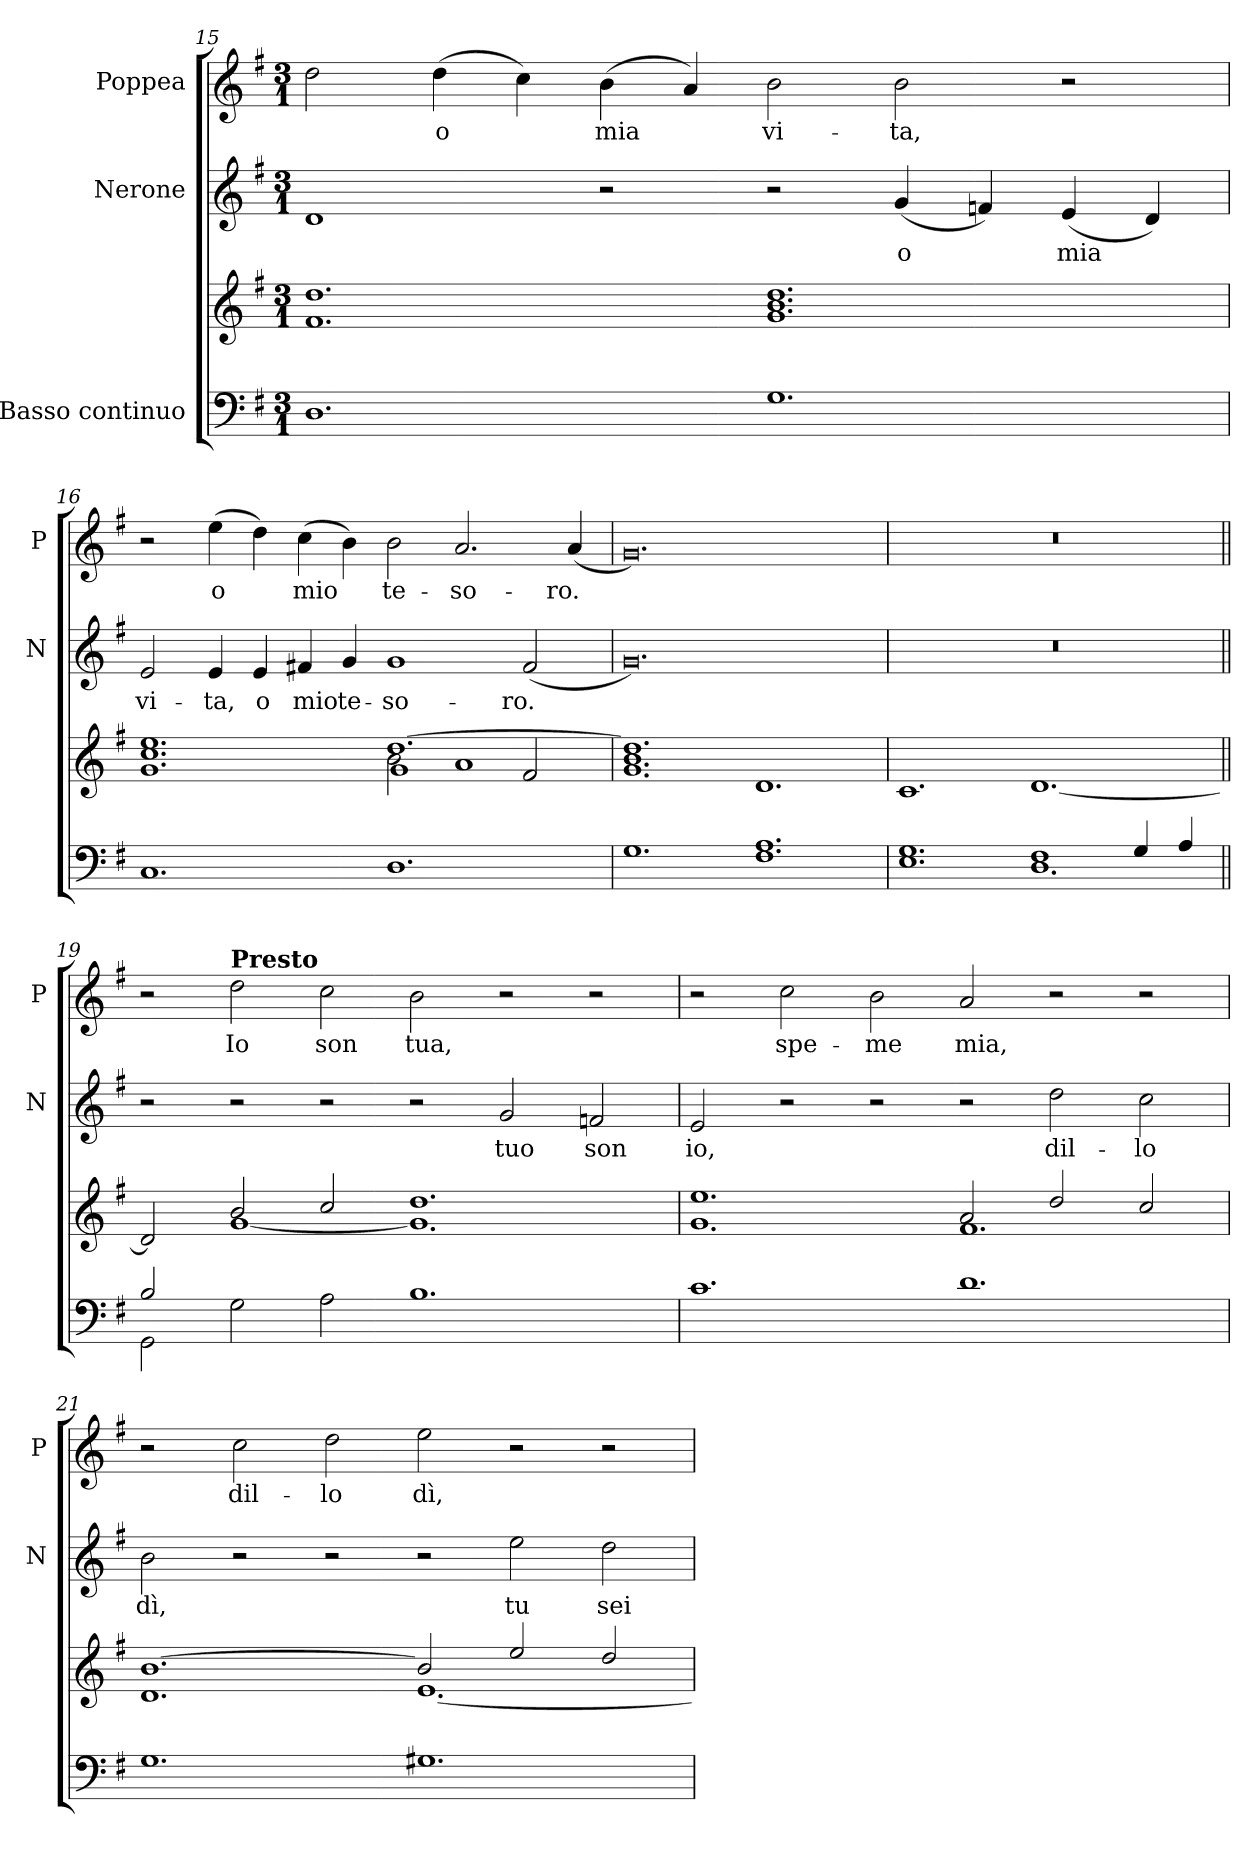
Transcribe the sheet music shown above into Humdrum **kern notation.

**kern	**kern	**kern	**text	**kern	**text
*part3	*part3	*part2	*part2	*part1	*part1
*staff4	*staff3	*staff2	*staff2	*staff1	*staff1
*I"Basso  continuo	*	*I"Nerone	*	*I"Poppea	*
*	*	*I'N	*	*I'P	*
*clefF4	*clefG2	*clefG2	*	*clefG2	*
*k[f#]	*k[f#]	*k[f#]	*	*k[f#]	*
*M3/1	*M3/1	*M3/1	*	*M3/1	*
=15	=15	=15	=15	=15	=15
1.D	1.f# 1.dd	1d	.	2dd\	.
!	!	!	!	!	!LO:LY:b
.	.	.	.	(>4dd\	o
.	.	.	.	4cc\)	.
!	!	!	!	!	!LO:LY:b
.	.	2r	.	(>4b\	mia
.	.	.	.	4a/)	.
!	!	!	!	!	!LO:LY:b
1.G	1.g 1.b 1.dd	2r	.	2b\	vi-
!	!	!	!LO:LY:b	!	!LO:LY:b
.	.	(<4g/	o	2b\	-ta,
.	.	4fn/)	.	.	.
!	!	!	!LO:LY:b	!	!
.	.	(<4e/	mia	2r	.
.	.	4d/)	.	.	.
=16	=16	=16	=16	=16	=16
*	*^	*	*	*	*
*	*	*^	*	*	*	*
!	!	!	!	!	!LO:LY:b	!	!
1.C	1.ee	1.cc	1.g	2e/	vi-	2r	.
!	!	!	!	!	!LO:LY:b	!	!LO:LY:b
.	.	.	.	4e/	-ta,	(>4ee\	o
!	!	!	!	!	!LO:LY:b	!	!
.	.	.	.	4e/	o	4dd\)	.
!	!	!	!	!	!LO:LY:b	!	!LO:LY:b
.	.	.	.	4f#X/	mio	(>4cc\	mio
!	!	!	!	!	!LO:LY:b	!	!
.	.	.	.	4g/	te-	4b\)	.
!	!	!	!	!	!LO:LY:b	!	!LO:LY:b
1.D	[1.dd	2b\	1g	1g	-so-	2b\	te-
!	!	!	!	!	!	!	!LO:LY:b
.	.	1a	.	.	.	2.a/	-so-
!	!	!	!	!	!LO:LY:b	!	!
.	.	.	2f#/	(<2f#/	-ro.	.	.
!	!	!	!	!	!	!	!LO:LY:b
.	.	.	.	.	.	(<4a/	-ro.
*	*	*v	*v	*	*	*	*
!!LO:LB:g=z
=17	=17	=17	=17	=17	=17	=17
1.G	1.dd]	1.g 1.b	0.g)	.	0.g)	.
1.F# 1.A	1.d	1.rffyy	.	.	.	.
*	*v	*v	*	*	*	*
=18	=18	=18	=18	=18	=18
*^	*	*	*	*	*
1.E 1.G	1.ryy	1.c	0.r	.	0.r	.
1F#	1.D	[1.d	.	.	.	.
4G/	.	.	.	.	.	.
4A/	.	.	.	.	.	.
=19||	=19||	=19||	=19||	=19||	=19||	=19||
*	*	*^	*	*	*	*
2B/	2GG\	2d/]	2ryy	2r	.	2r	.
!	!	!	!	!	!	!LO:TX:a:B:t=Presto	!
!	!	!	!	!	!	!	!LO:LY:b
2G\	2ryy	2b/	[1g	2r	.	2dd\	Io
!	!	!	!	!	!	!	!LO:LY:b
2A\	0ryy	2cc/	.	2r	.	2cc\	son
!	!	!	!	!	!	!	!LO:LY:b
1.B	.	1.dd	1.g]	2r	.	2b\	tua,
!	!	!	!	!	!LO:LY:b	!	!
.	.	.	.	2g/	tuo	2r	.
!	!	!	!	!	!LO:LY:b	!	!
.	.	.	.	2fn/	son	2r	.
*v	*v	*	*	*	*	*	*
=20	=20	=20	=20	=20	=20	=20
!	!	!	!	!LO:LY:b	!	!
1.c	1.ee	1.g	2e/	io,	2r	.
!	!	!	!	!	!	!LO:LY:b
.	.	.	2r	.	2cc\	spe-
!	!	!	!	!	!	!LO:LY:b
.	.	.	2r	.	2b\	-me
!	!	!	!	!	!	!LO:LY:b
1.d	2a/	1.f#	2r	.	2a/	mia,
!	!	!	!	!LO:LY:b	!	!
.	2dd/	.	2dd\	dil-	2r	.
!	!	!	!	!LO:LY:b	!	!
.	2cc/	.	2cc\	-lo	2r	.
=21	=21	=21	=21	=21	=21	=21
!	!	!	!	!LO:LY:b	!	!
1.G	[1.b	1.d	2b\	dì,	2r	.
!	!	!	!	!	!	!LO:LY:b
.	.	.	2r	.	2cc\	dil-
!	!	!	!	!	!	!LO:LY:b
.	.	.	2r	.	2dd\	-lo
!	!	!	!	!	!	!LO:LY:b
1.G#X	2b/]	[1.e	2r	.	2ee\	dì,
!	!	!	!	!LO:LY:b	!	!
.	2ee/	.	2ee\	tu	2r	.
!	!	!	!	!LO:LY:b	!	!
.	2dd/	.	2dd\	sei	2r	.
*	*v	*v	*	*	*	*
=	=	=	=	=	=
*-	*-	*-	*-	*-	*-
